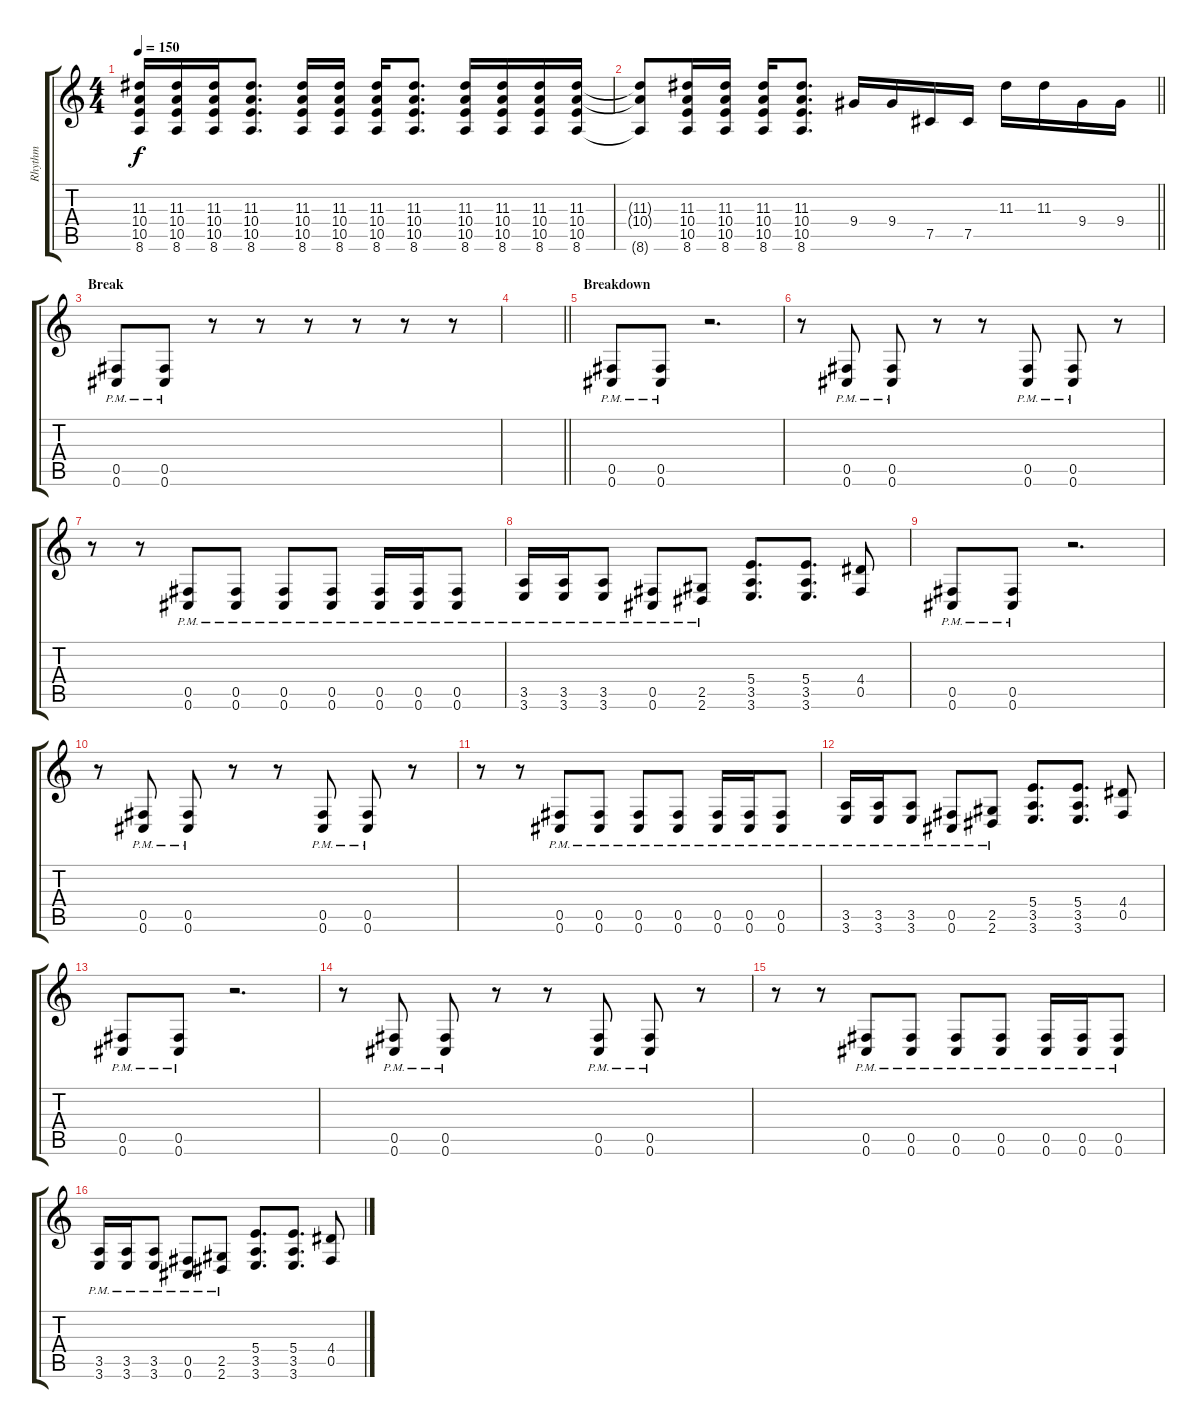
\track ("Rhythm" "Rhythm") {instrument overdrivenguitar}
\staff {score tabs}
\tuning (Db4 Ab3 E3 B2 Gb2 Db2) {hide}
\ts (4 4)
\tempo 150
\clef g2
\ks c
(11.3 10.4 10.5 8.6).16{dy f} (11.3 10.4 10.5 8.6).16 (11.3 10.4 10.5 8.6).16 (11.3 10.4 10.5 8.6).8{d} (11.3 10.4 10.5 8.6).16 (11.3 10.4 10.5 8.6).16 (11.3 10.4 10.5 8.6).16 (11.3 10.4 10.5 8.6).8{d} (11.3 10.4 10.5 8.6).16 (11.3 10.4 10.5 8.6).16 (11.3 10.4 10.5 8.6).16 (11.3 10.4 10.5 8.6).16 |
\barLineRight lightlight
(11.3{t} 10.4{t} 8.6{t}).8 (11.3 10.4 10.5 8.6).16 (11.3 10.4 10.5 8.6).16 (11.3 10.4 10.5 8.6).16 (11.3 10.4 10.5 8.6).8{d} 9.4.16 9.4.16 7.5.16 7.5.16 11.3.16 11.3.16 9.4.16 9.4.16 |
\section ("" "Break")
(0.5{pm} 0.6{pm}).8 (0.5{pm} 0.6{pm}).8 r.8 r.8 r.8 r.8 r.8 r.8 |
\barLineRight lightlight
|
\section ("" "Breakdown")
(0.5{pm} 0.6{pm}).8 (0.5{pm} 0.6{pm}).8 r.2{d} |
r.8 (0.5{pm} 0.6{pm}).8 (0.5{pm} 0.6{pm}).8 r.8 r.8 (0.5{pm} 0.6{pm}).8 (0.5{pm} 0.6{pm}).8 r.8 |
r.8 r.8 (0.5{pm} 0.6{pm}).8 (0.5{pm} 0.6{pm}).8 (0.5{pm} 0.6{pm}).8 (0.5{pm} 0.6{pm}).8 (0.5{pm} 0.6{pm}).16 (0.5{pm} 0.6{pm}).16 (0.5{pm} 0.6{pm}).8 |
(3.5{pm} 3.6{pm}).16 (3.5{pm} 3.6{pm}).16 (3.5{pm} 3.6{pm}).8 (0.5{pm} 0.6{pm}).8 (2.5{pm} 2.6{pm}).8 (5.4 3.5 3.6).8{d} (5.4 3.5 3.6).8{d} (4.4 0.5).8 |
(0.5{pm} 0.6{pm}).8 (0.5{pm} 0.6{pm}).8 r.2{d} |
r.8 (0.5{pm} 0.6{pm}).8 (0.5{pm} 0.6{pm}).8 r.8 r.8 (0.5{pm} 0.6{pm}).8 (0.5{pm} 0.6{pm}).8 r.8 |
r.8 r.8 (0.5{pm} 0.6{pm}).8 (0.5{pm} 0.6{pm}).8 (0.5{pm} 0.6{pm}).8 (0.5{pm} 0.6{pm}).8 (0.5{pm} 0.6{pm}).16 (0.5{pm} 0.6{pm}).16 (0.5{pm} 0.6{pm}).8 |
(3.5{pm} 3.6{pm}).16 (3.5{pm} 3.6{pm}).16 (3.5{pm} 3.6{pm}).8 (0.5{pm} 0.6{pm}).8 (2.5{pm} 2.6{pm}).8 (5.4 3.5 3.6).8{d} (5.4 3.5 3.6).8{d} (4.4 0.5).8 |
(0.5{pm} 0.6{pm}).8 (0.5{pm} 0.6{pm}).8 r.2{d} |
r.8 (0.5{pm} 0.6{pm}).8 (0.5{pm} 0.6{pm}).8 r.8 r.8 (0.5{pm} 0.6{pm}).8 (0.5{pm} 0.6{pm}).8 r.8 |
r.8 r.8 (0.5{pm} 0.6{pm}).8 (0.5{pm} 0.6{pm}).8 (0.5{pm} 0.6{pm}).8 (0.5{pm} 0.6{pm}).8 (0.5{pm} 0.6{pm}).16 (0.5{pm} 0.6{pm}).16 (0.5{pm} 0.6{pm}).8 |
(3.5{pm} 3.6{pm}).16 (3.5{pm} 3.6{pm}).16 (3.5{pm} 3.6{pm}).8 (0.5{pm} 0.6{pm}).8 (2.5{pm} 2.6{pm}).8 (5.4 3.5 3.6).8{d} (5.4 3.5 3.6).8{d} (4.4 0.5).8
